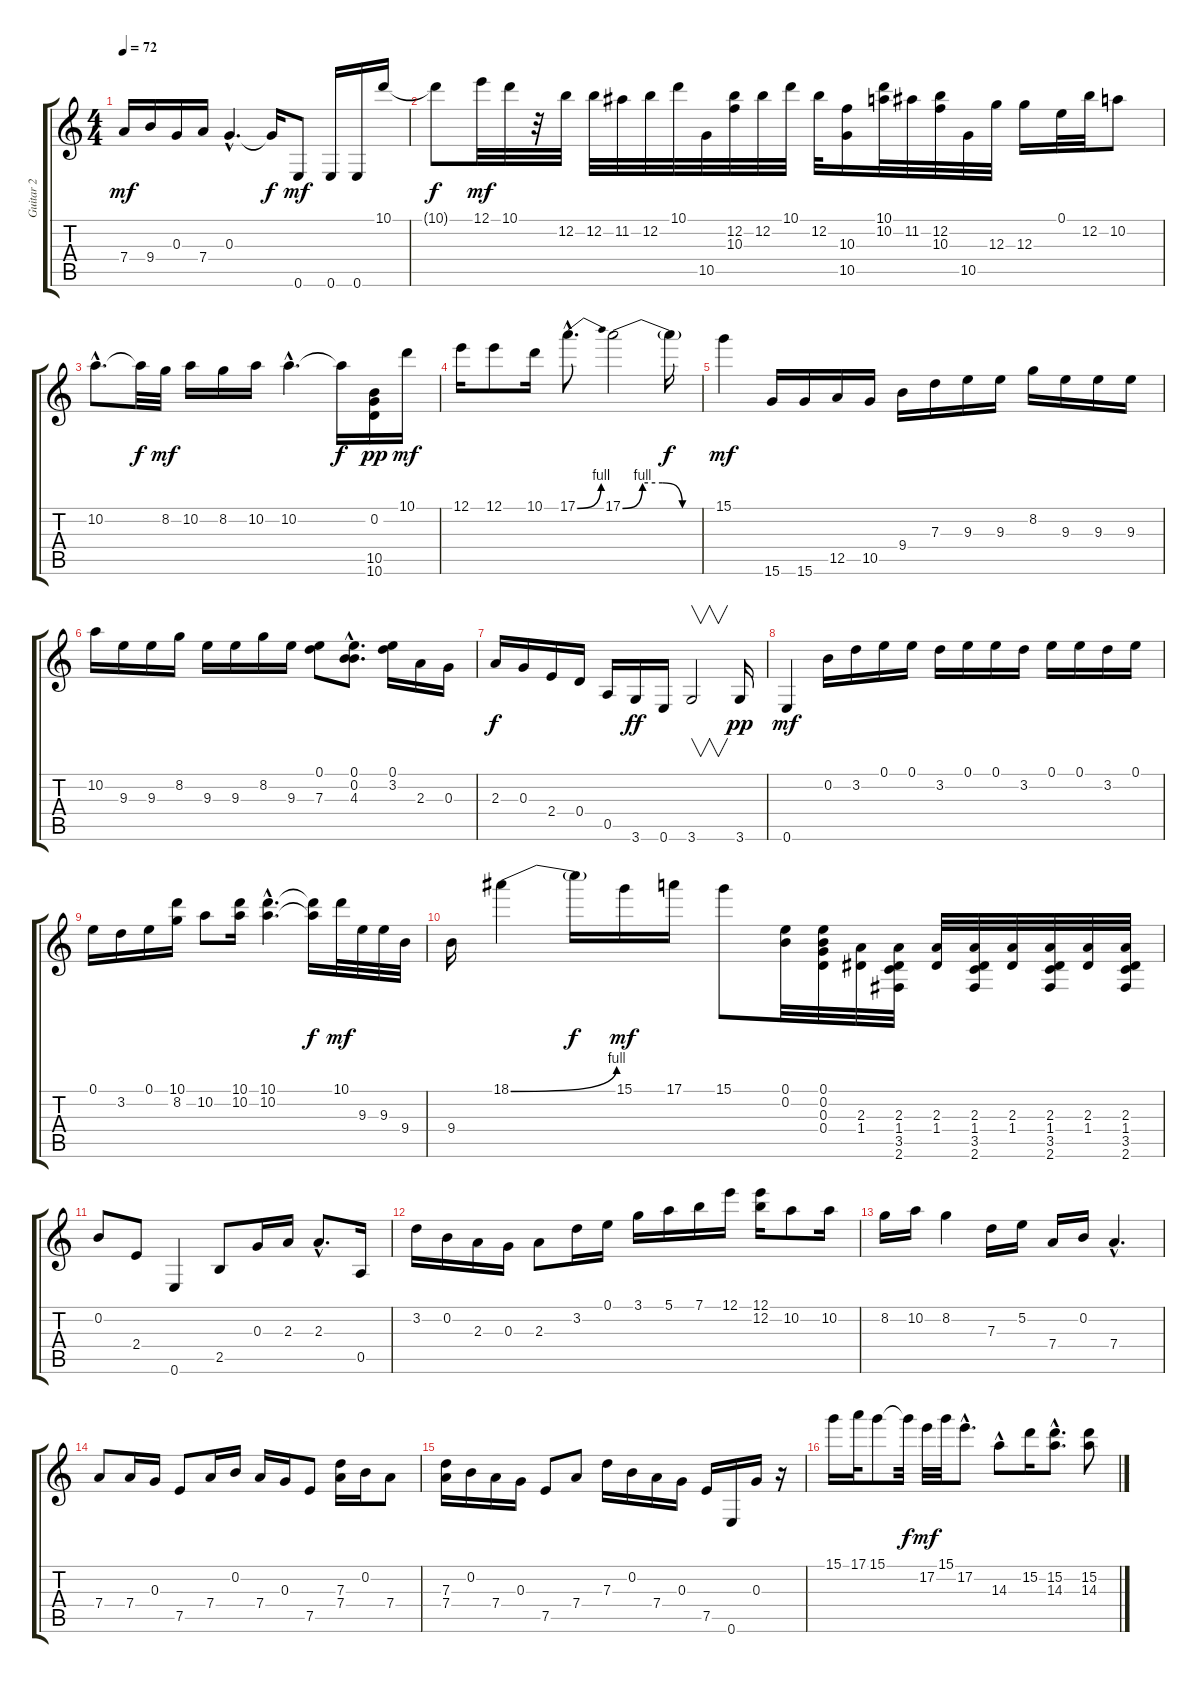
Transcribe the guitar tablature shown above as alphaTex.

\track ("Guitar 2" "Guitar 2") {instrument overdrivenguitar}
\staff {score tabs}
\tuning (E4 B3 G3 D3 A2 E2) {hide}
\ts (4 4)
\tempo 72
\clef g2
\ks c
7.4.16{dy mf} 9.4.16 0.3.16 7.4.16 0.3{hac}.4{d} 0.3{t}.16{dy f} 0.6.8{dy mf} 0.6.16 0.6.16 10.1.16 |
10.1{t}.8{dy f} 12.1.32{dy mf} 10.1.32 r.32 12.2.32 12.2.32 11.2.32 12.2.32 10.1.32 10.5.32 (12.2 10.3).32 12.2.32 10.1.32 12.2.32 (10.3 10.5).16 (10.1 10.2).32 11.2.32 (12.2 10.3).32 10.5.32 12.3.32 12.3.16 0.1.32 12.2.32 10.2.8 |
10.2{hac}.8{d} 10.2{t}.32{dy f} 8.2.32{dy mf} 10.2.16 8.2.16 10.2.16 10.2{hac}.4{d} 10.2{t}.16{dy f} (0.2 10.5 10.6).16{dy pp} 10.1.16{dy mf} |
12.1.16 12.1.8 10.1.16 17.1{be (bend 0 0 60 4) hac}.8{d} 17.1{be (custom 0 0 15 4 30 4 45 0 60 0)}.2 17.1{t}.16{dy f} |
15.1.4{dy mf} 15.6.16 15.6.16 12.5.16 10.5.16 9.4.16 7.3.16 9.3.16 9.3.16 8.2.16 9.3.16 9.3.16 9.3.16 |
10.2.16 9.3.16 9.3.16 8.2.16 9.3.16 9.3.16 8.2.16 9.3.16 (0.1 7.3).8 (0.1 0.2{hac} 4.3{hac}).8{d} (0.1 3.2).16 2.3.16 0.3.16 |
2.3.16{dy f} 0.3.16 2.4.16 0.4.16 0.5.16 3.6.16{dy ff} 0.6.16 3.6.2{v} 3.6.16{dy pp} |
0.6.4{dy mf} 0.2.16 3.2.16 0.1.16 0.1.16 3.2.16 0.1.16 0.1.16 3.2.16 0.1.16 0.1.16 3.2.16 0.1.16 |
0.1.16 3.2.16 0.1.16 (10.1 8.2).16 10.2.8 (10.1 10.2).16 (10.1{hac} 10.2{hac}).4{d} (10.1{t} 10.2{t}).16{dy f} 10.1.32{dy mf} 9.3.32 9.3.32 9.4.32 |
9.4.16 18.1{be (bend 0 0 60 4)}.4 18.1{t}.16{dy f} 15.1.16{dy mf} 17.1.16 15.1.8 (0.1 0.2).32 (0.1 0.2 0.3 0.4).32 (2.3 1.4).32 (2.3 1.4 3.5 2.6).32 (2.3 1.4).32 (2.3 1.4 3.5 2.6).32 (2.3 1.4).32 (2.3 1.4 3.5 2.6).32 (2.3 1.4).32 (2.3 1.4 3.5 2.6).32 |
0.2.8 2.4.8 0.6.4 2.5.8 0.3.16 2.3.16 2.3{hac}.8{d} 0.5.16 |
3.2.16 0.2.16 2.3.16 0.3.16 2.3.8 3.2.16 0.1.16 3.1.16 5.1.16 7.1.16 12.1.16 (12.1 12.2).16 10.2.8 10.2.16 |
8.2.16 10.2.16 8.2.4 7.3.16 5.2.16 7.4.16 0.2.16 7.4{hac}.4{d} |
7.4.8 7.4.16 0.3.16 7.5.8 7.4.16 0.2.16 7.4.16 0.3.16 7.5.8 (7.3 7.4).16 0.2.16 7.4.8 |
(7.3 7.4).16 0.2.16 7.4.16 0.3.16 7.5.8 7.4.8 7.3.16 0.2.16 7.4.16 0.3.16 7.5.16 0.6.16 0.3.16 r.16 |
15.1.16 17.1.32 15.1.8 15.1{t}.32{dy f} 17.2.32{dy mf} 15.1.32 17.2{hac}.8{d} 14.3{hac}.8 15.2.16 (15.2{hac} 14.3{hac}).8{d} (15.2 14.3).8
